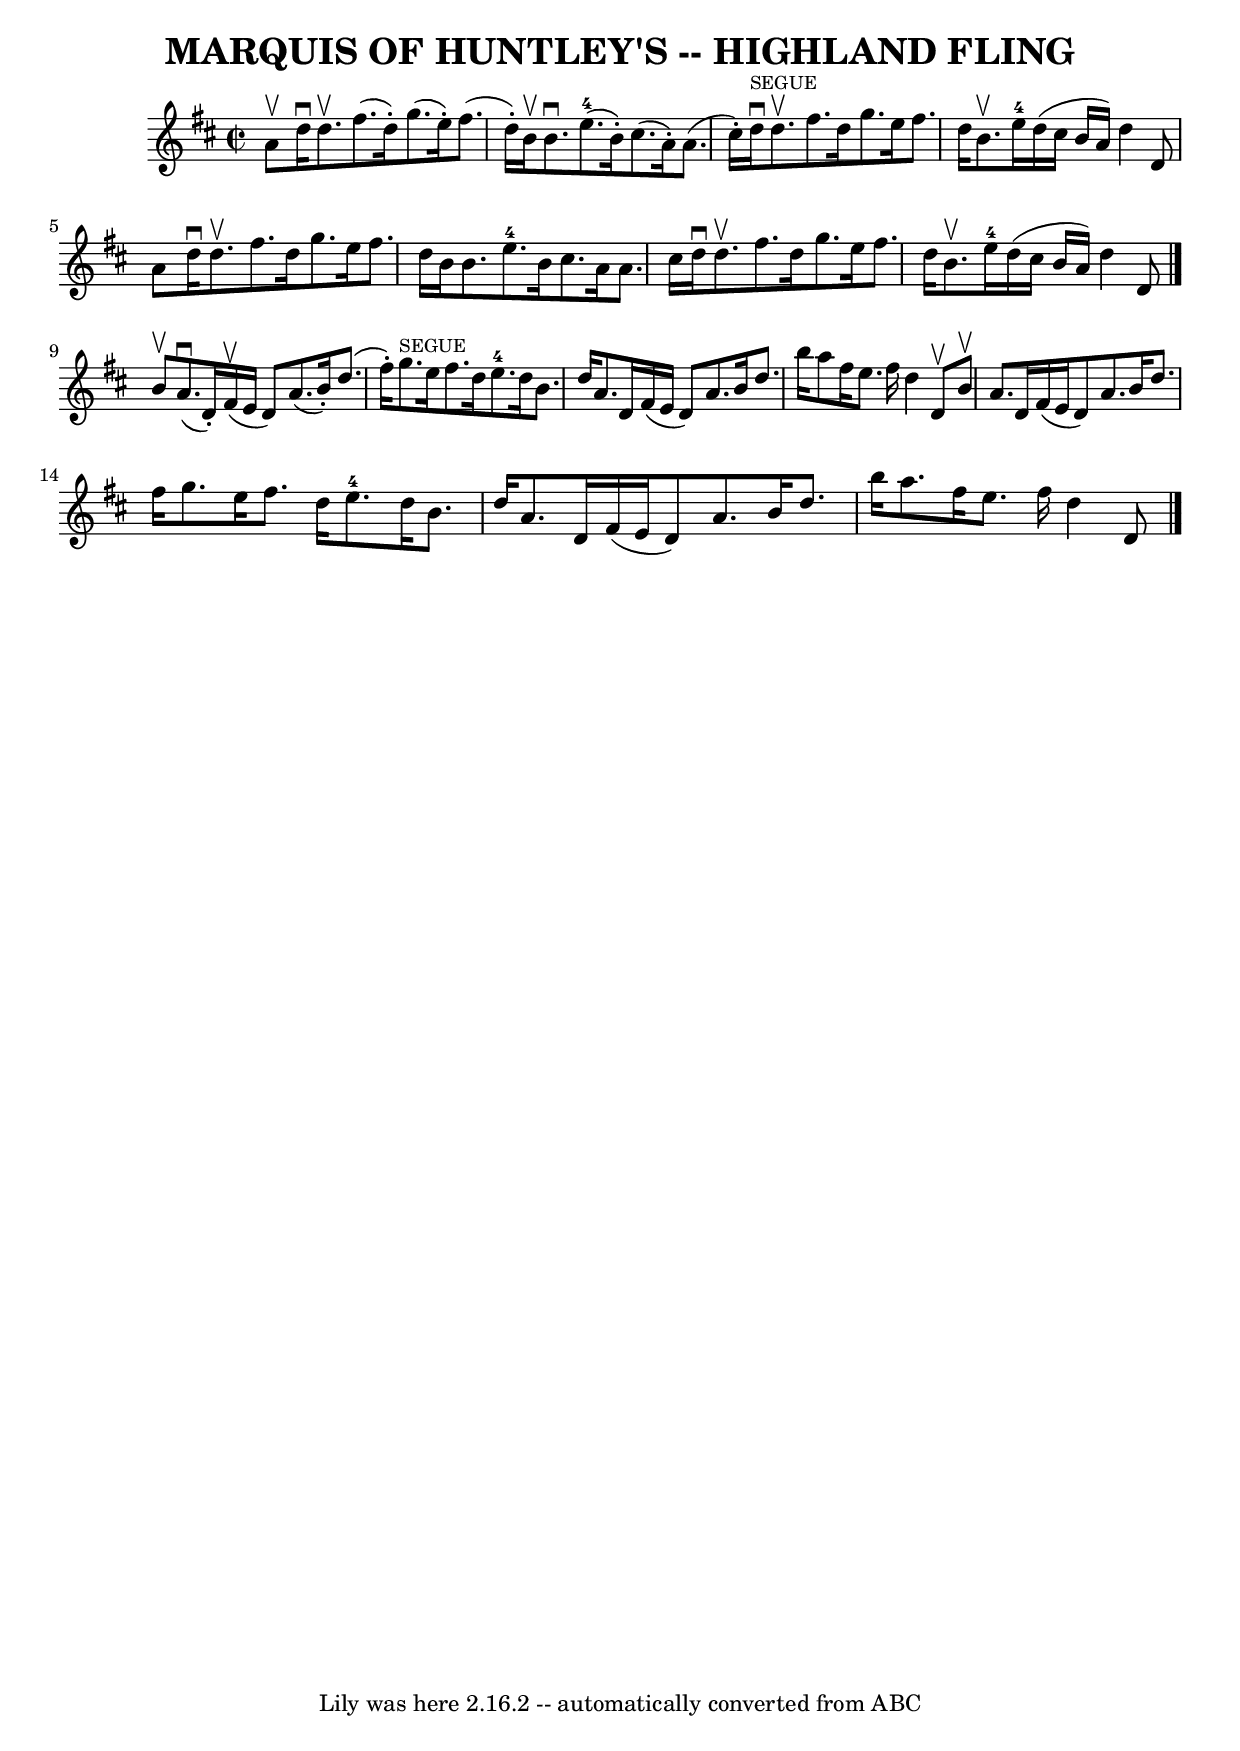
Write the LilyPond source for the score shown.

\version "2.16.2"
\include "Mammoth.ily"
\header {
  %% book = "Ryan's Mammoth Collection of Fiddle Tunes"
  crossRefNumber = "1"
  footnotes = "\\\\Can be used as a Strathspey"
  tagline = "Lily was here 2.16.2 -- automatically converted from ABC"
  title = "MARQUIS OF HUNTLEY'S -- HIGHLAND FLING"

}
voicedefault =  {


  \override Staff.TimeSignature #'style = #'C
  \time 2/2 
  \key d \major
  a'8^\upbow       |
  d''16^\downbow d''8.^\upbow fis''8. (d''16 -.) g''8. (e''16 -.) fis''8. (d''16 -.)   |
  b'16^\upbow b'8.^\downbow e''8.-4(b'16 -.)   
  cis''8. (a'16 -.) a'8. (cis''16 -.)       |
  d''16^\segue^\downbow d''8.^\upbow fis''8. d''16 g''8. e''16    
  fis''8. d''16    |
  b'8.^\upbow e''16-4 d''16 (cis''16    
  b'16 a'16) d''4 d'8 a'8    |
  |
  d''16^\downbow d''8.^\upbow fis''8. d''16 g''8. e''16 fis''8.    
  d''16    |
  b'16 b'8. e''8.-4 b'16 cis''8. a'16    
  a'8. cis''16    |
  d''16^\downbow d''8.^\upbow fis''8.    
  d''16 g''8. e''16 fis''8. d''16    |
  b'8.^\upbow e''16 -4 d''16 (cis''16 b'16 a'16) d''4 d'8    \bar "|." b'8^\upbow       |
  a'8. (^\downbow d'16 -.) fis'16 (^\upbow   
  e'16 d'8) a'8. (b'16 -.) d''8. (fis''16 -.)   |
  
  g''8.^\segue e''16 fis''8. d''16 e''8.-4 d''16 b'8.    
  d''16        |
  a'8. d'16 fis'16 (e'16 d'8) a'8.    
  b'16 d''8. b''16    |
  a''8 fis''16 e''8. fis''16    
  d''4 d'8^\upbow b'8^\upbow   |
  |
  a'8. d'16    
  fis'16 (e'16 d'8) a'8. b'16 d''8. fis''16    |
  
  g''8. e''16 fis''8. d''16 e''8.-4 d''16 b'8. d''16     
  |
  a'8. d'16 fis'16 (e'16 d'8) a'8. b'16    
  d''8. b''16    |
  a''8. fis''16 e''8. fis''16 d''4    
  d'8    \bar "|."   

}

\score{
  <<

    \context Staff="default"
    {
      \voicedefault 
      
    }

  >>
  \layout {
    
  }
  \midi {
  }

}
